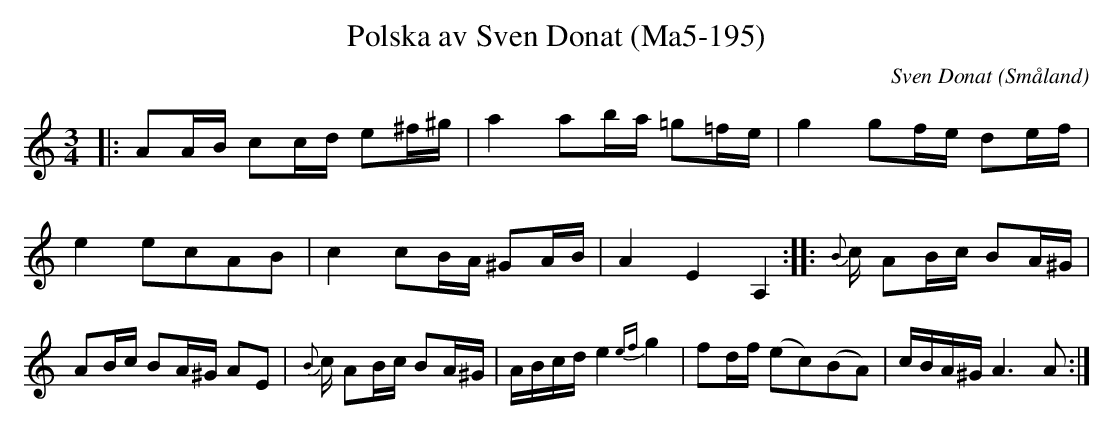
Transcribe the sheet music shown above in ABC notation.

X:1
T:Polska av Sven Donat (Ma5-195)
T:
C:Sven Donat
O:Småland
M:3/4
L:1/16
K:Am
|:A2AB c2cd e2^f^g | a4 a2ba =g2=fe | g4 g2fe d2ef |e4 e2c2A2B2 | c4 c2BA ^G2AB | A4 E4 A,4 :| |: {B}c A2Bc B2A^G | A2Bc B2A^G A2E2 | {B}c  A2Bc B2A^G | ABcd e4 {ef}g4 | f2df (e2c2)(B2A2) | cBA^G A6 A2 :|
